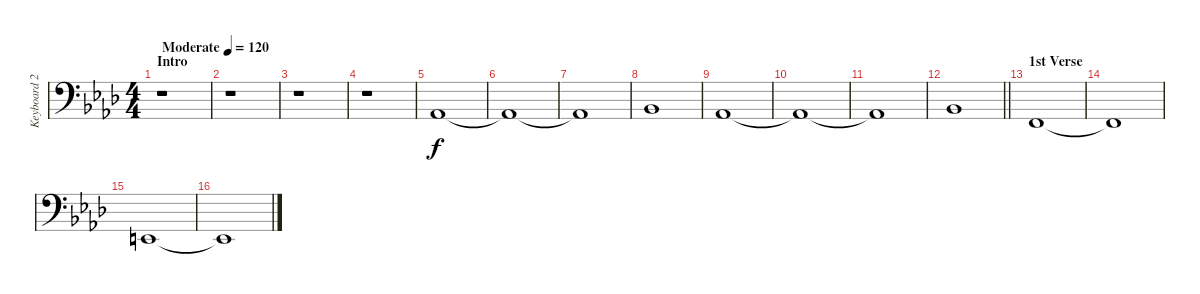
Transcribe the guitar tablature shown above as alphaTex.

\track ("Keyboard 2" "Keyboard 2") {instrument stringensemble1}
\staff {score}
\tuning (G2 D2 A1 E1) {hide}
\ts (4 4)
\section ("" "Intro")
\tempo (120 "Moderate")
\clef f4
\ks fminor
r.1{dy f instrument stringensemble1} |
r.1 |
r.1 |
r.1 |
6.2.1 |
6.2{t}.1 |
6.2{t}.1 |
8.2.1 |
6.2.1 |
6.2{t}.1 |
6.2{t}.1 |
\barLineRight lightlight
8.2.1 |
\section ("" "1st Verse")
3.2.1 |
3.2{t}.1 |
2.2.1 |
2.2{t}.1
